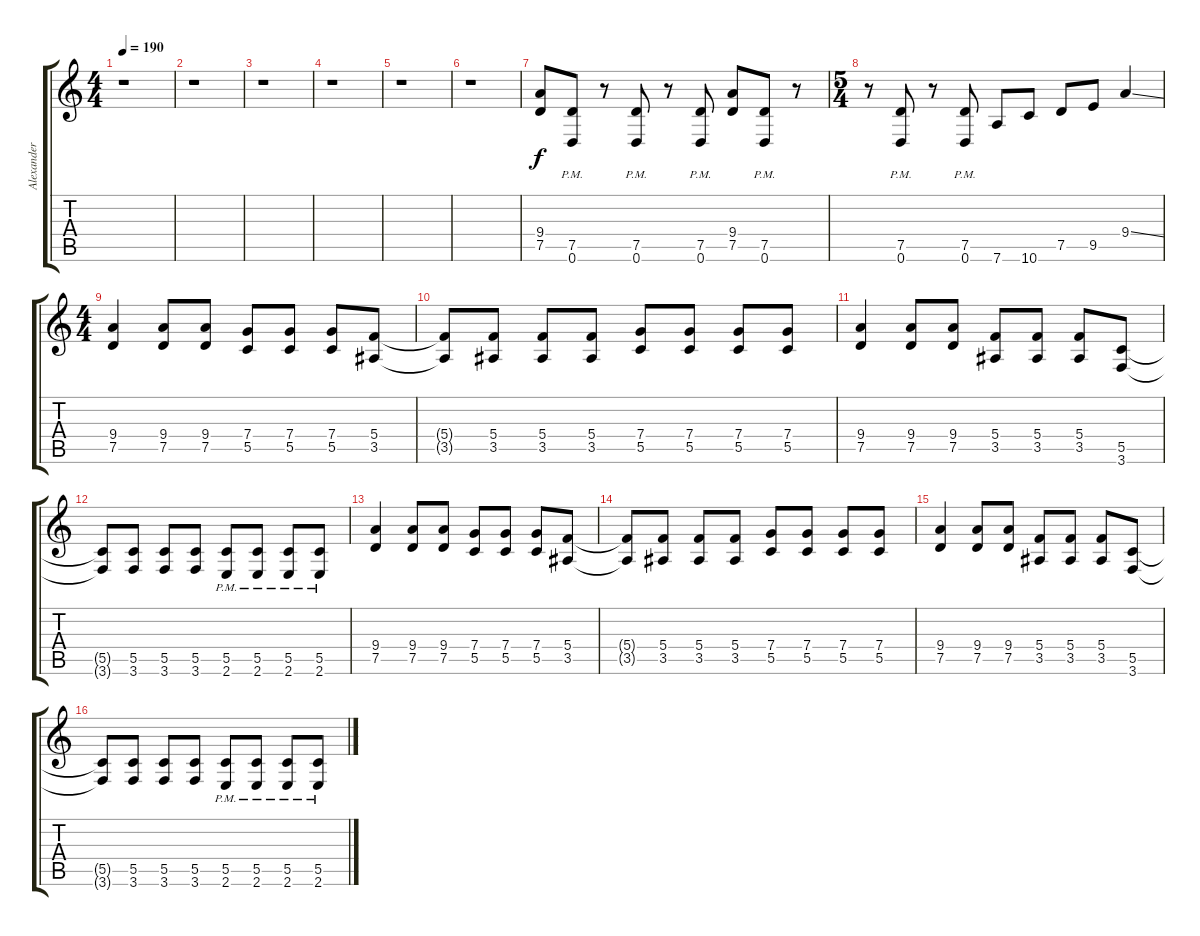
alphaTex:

\track ("Alexander Kuoppala" "Alexander ") {instrument distortionguitar}
\staff {score tabs}
\tuning (D4 A3 F3 C3 G2 D2) {hide}
\ts (4 4)
\tempo 190
\clef g2
\ks c
r.1{dy f instrument distortionguitar} |
r.1 |
r.1 |
r.1 |
r.1 |
r.1 |
(9.4 7.5).8 (7.5{pm} 0.6{pm}).8 r.8 (7.5{pm} 0.6{pm}).8 r.8 (7.5{pm} 0.6{pm}).8 (9.4 7.5).8 (7.5{pm} 0.6).8 r.8 |
\ts (5 4)
r.8 (7.5{pm} 0.6).8 r.8 (7.5 0.6{pm}).8 7.6.8 10.6.8 7.5.8 9.5.8 9.4{ss}.4{balance 8} |
\ts (4 4)
(9.4 7.5).4 (9.4 7.5).8 (9.4 7.5).8 (7.4 5.5).8 (7.4 5.5).8 (7.4 5.5).8 (5.4 3.5).8 |
(5.4{t} 3.5{t}).8 (5.4 3.5).8 (5.4 3.5).8 (5.4 3.5).8 (7.4 5.5).8 (7.4 5.5).8 (7.4 5.5).8 (7.4 5.5).8 |
(9.4 7.5).4 (9.4 7.5).8 (9.4 7.5).8 (5.4 3.5).8 (5.4 3.5).8 (5.4 3.5).8 (5.5 3.6).8 |
(5.5{t} 3.6{t}).8 (5.5 3.6).8 (5.5 3.6).8 (5.5 3.6).8 (5.5{pm} 2.6{pm}).8 (5.5{pm} 2.6{pm}).8 (5.5{pm} 2.6{pm}).8 (5.5{pm} 2.6{pm}).8 |
(9.4 7.5).4 (9.4 7.5).8 (9.4 7.5).8 (7.4 5.5).8 (7.4 5.5).8 (7.4 5.5).8 (5.4 3.5).8 |
(5.4{t} 3.5{t}).8 (5.4 3.5).8 (5.4 3.5).8 (5.4 3.5).8 (7.4 5.5).8 (7.4 5.5).8 (7.4 5.5).8 (7.4 5.5).8 |
(9.4 7.5).4 (9.4 7.5).8 (9.4 7.5).8 (5.4 3.5).8 (5.4 3.5).8 (5.4 3.5).8 (5.5 3.6).8 |
(5.5{t} 3.6{t}).8 (5.5 3.6).8 (5.5 3.6).8 (5.5 3.6).8 (5.5{pm} 2.6{pm}).8 (5.5{pm} 2.6{pm}).8 (5.5{pm} 2.6{pm}).8 (5.5{pm} 2.6{pm}).8
